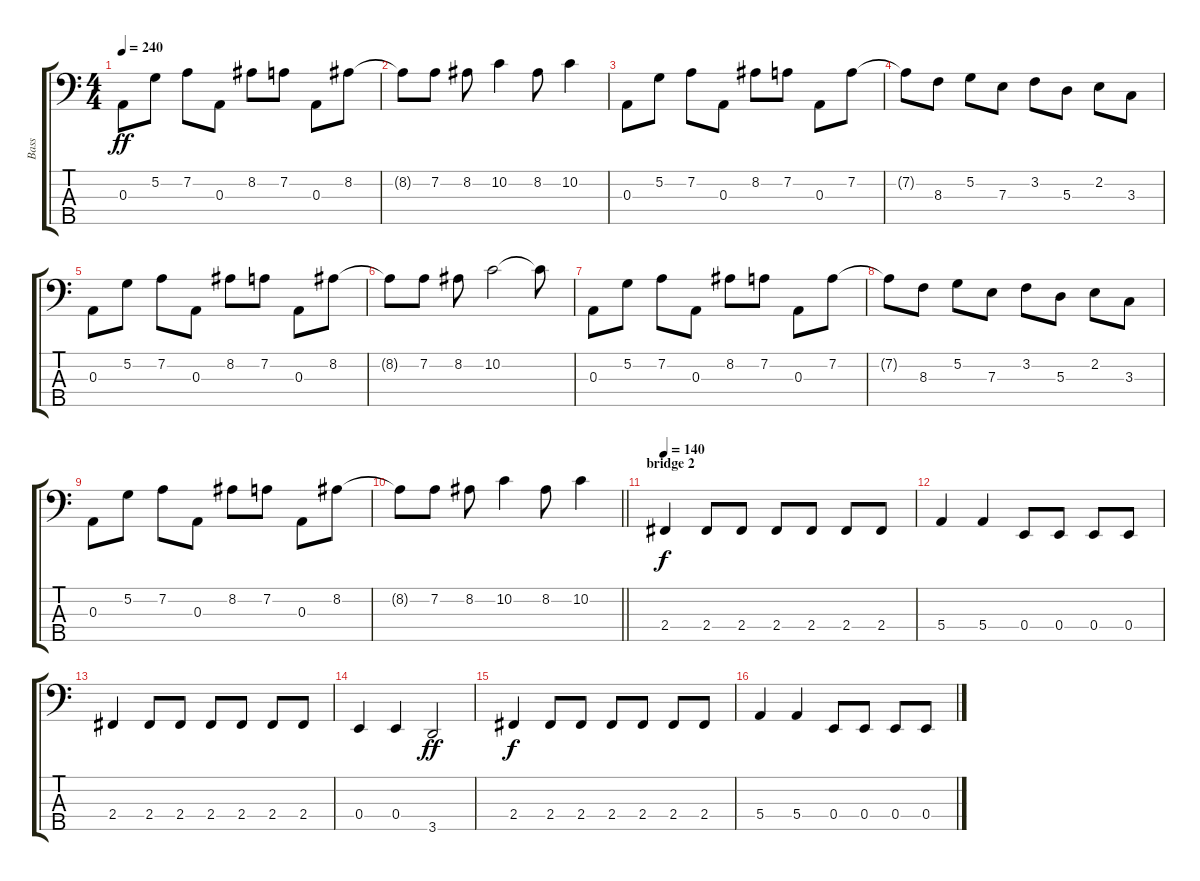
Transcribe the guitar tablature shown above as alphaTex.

\track ("Bass" "Bass") {instrument electricbassfinger}
\staff {score tabs}
\tuning (G2 D2 A1 E1 B0) {hide}
\ts (4 4)
\tempo 240
\clef f4
\ks c
0.3.8{dy ff} 5.2.8 7.2.8 0.3.8 8.2.8 7.2.8 0.3.8 8.2.8 |
8.2{t}.8 7.2.8 8.2.8 10.2.4 8.2.8 10.2.4 |
0.3.8 5.2.8 7.2.8 0.3.8 8.2.8 7.2.8 0.3.8 7.2.8 |
7.2{t}.8 8.3.8 5.2.8 7.3.8 3.2.8 5.3.8 2.2.8 3.3.8 |
0.3.8 5.2.8 7.2.8 0.3.8 8.2.8 7.2.8 0.3.8 8.2.8 |
8.2{t}.8 7.2.8 8.2.8 10.2.2 10.2{t}.8 |
0.3.8 5.2.8 7.2.8 0.3.8 8.2.8 7.2.8 0.3.8 7.2.8 |
7.2{t}.8 8.3.8 5.2.8 7.3.8 3.2.8 5.3.8 2.2.8 3.3.8 |
0.3.8 5.2.8 7.2.8 0.3.8 8.2.8 7.2.8 0.3.8 8.2.8 |
\barLineRight lightlight
8.2{t}.8 7.2.8 8.2.8 10.2.4 8.2.8 10.2.4 |
\section ("" "bridge 2")
\tempo 140
2.4.4{dy f} 2.4.8 2.4.8 2.4.8 2.4.8 2.4.8 2.4.8 |
5.4.4 5.4.4 0.4.8 0.4.8 0.4.8 0.4.8 |
2.4.4 2.4.8 2.4.8 2.4.8 2.4.8 2.4.8 2.4.8 |
0.4.4 0.4.4 3.5.2{dy ff} |
2.4.4{dy f} 2.4.8 2.4.8 2.4.8 2.4.8 2.4.8 2.4.8 |
5.4.4 5.4.4 0.4.8 0.4.8 0.4.8 0.4.8
